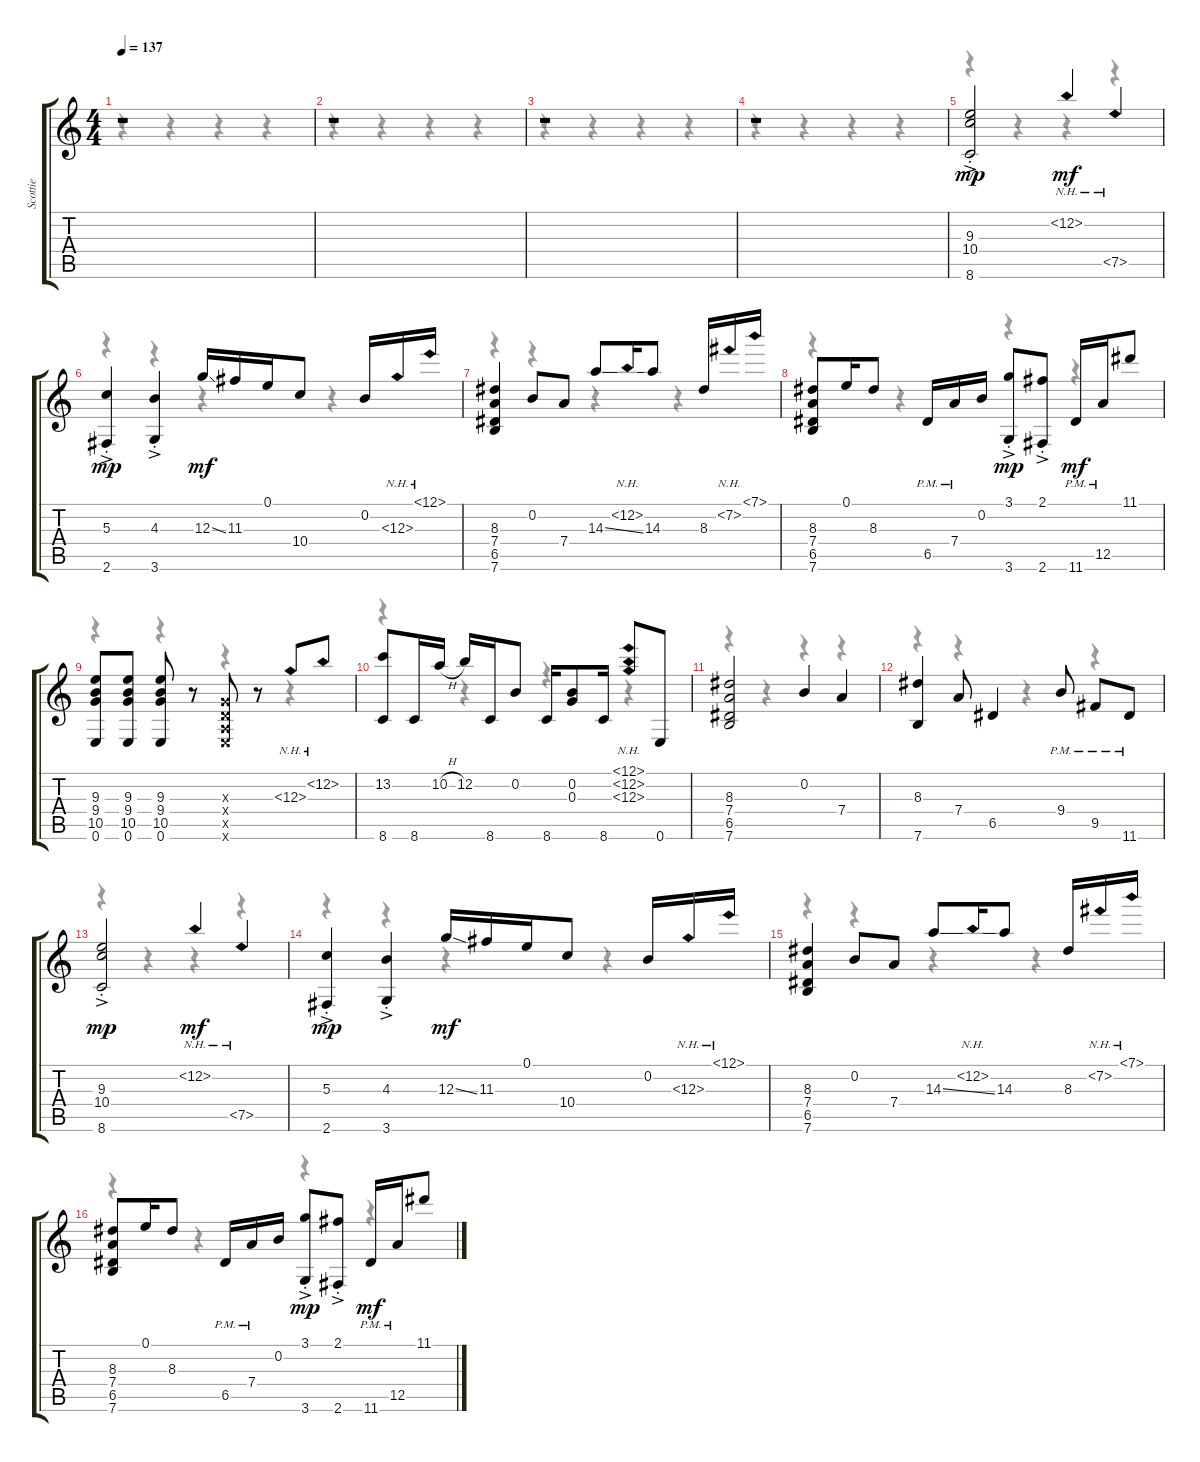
\track ("Scottie" "Scottie") {instrument acousticguitarnylon}
\staff {score tabs}
\tuning (E4 B3 G3 D3 A2 E2) {hide}
\voice
\ts (4 4)
\tempo 137
\clef g2
\ks c
r.1{dy mf} |
r.1 |
r.1 |
r.1 |
(9.3{ac st} 10.4{ac st} 8.6{ac st}).2{dy mp} 12.2{nh}.4{dy mf} 7.5{nh}.4 |
(5.3{ac st} 2.6{ac st}).4{dy mp} (4.3{ac st} 3.6{ac st}).4 12.3{ss}.16{dy mf} 11.3.16 0.1.16 10.4.8 0.2.16 12.3{nh}.16 12.1{nh}.16 |
(8.3 7.4 6.5 7.6).4 0.2.8 7.4.8 14.3{ss}.8 12.2{nh}.16 14.3.8 8.3.16 7.2{nh}.16 7.1{nh}.16 |
(8.3 7.4 6.5 7.6).8 0.1.16 8.3.8 6.5{pm}.16 7.4{pm}.16 0.2.16 (3.1{ac st} 3.6{ac st}).8{dy mp} (2.1{ac st} 2.6{ac st}).8 11.6{pm}.16{dy mf} 12.5{pm}.16 11.1.8 |
(9.3 9.4 10.5 0.6).8 (9.3 9.4 10.5 0.6).8 (9.3 9.4 10.5 0.6).8 r.8 (0.3{x} 0.4{x} 0.5{x} 0.6{x}).8 r.8 12.3{nh}.8 12.2{nh}.8 |
(13.2 8.6).8 8.6.16 10.2{h}.16 12.2.16 8.6.16 0.2.8 8.6.16 (0.2 0.3).8 8.6.16 (12.1{nh} 12.2{nh} 12.3{nh}).8 0.6.8 |
(8.3 7.4 6.5 7.6).2 0.2.4 7.4.4 |
(8.3 7.6).4 7.4.8 6.5.4 9.4{pm}.8 9.5{pm}.8 11.6{pm}.8 |
(9.3{ac st} 10.4{ac st} 8.6{ac st}).2{dy mp} 12.2{nh}.4{dy mf} 7.5{nh}.4 |
(5.3{ac st} 2.6{ac st}).4{dy mp} (4.3{ac st} 3.6{ac st}).4 12.3{ss}.16{dy mf} 11.3.16 0.1.16 10.4.8 0.2.16 12.3{nh}.16 12.1{nh}.16 |
(8.3 7.4 6.5 7.6).4 0.2.8 7.4.8 14.3{ss}.8 12.2{nh}.16 14.3.8 8.3.16 7.2{nh}.16 7.1{nh}.16 |
(8.3 7.4 6.5 7.6).8 0.1.16 8.3.8 6.5{pm}.16 7.4{pm}.16 0.2.16 (3.1{ac st} 3.6{ac st}).8{dy mp} (2.1{ac st} 2.6{ac st}).8 11.6{pm}.16{dy mf} 12.5{pm}.16 11.1.8
\voice
\clef g2
\ottava regular
\simile none
\ks c
r.4{dy f} r.4 r.4 r.4 |
r.4 r.4 r.4 r.4 |
r.4 r.4 r.4 r.4 |
r.4 r.4 r.4 r.4 |
r.4 r.4 r.4 r.4 |
r.4 r.4 r.4 r.4 |
r.4 r.4 r.4 r.4 |
r.4 r.4 r.4 r.4 |
r.4 r.4 r.4 r.4 |
r.4 r.4 r.4 r.4 |
r.4 r.4 r.4 r.4 |
r.4 r.4 r.4 r.4 |
r.4 r.4 r.4 r.4 |
r.4 r.4 r.4 r.4 |
r.4 r.4 r.4 r.4 |
r.4 r.4 r.4 r.4
